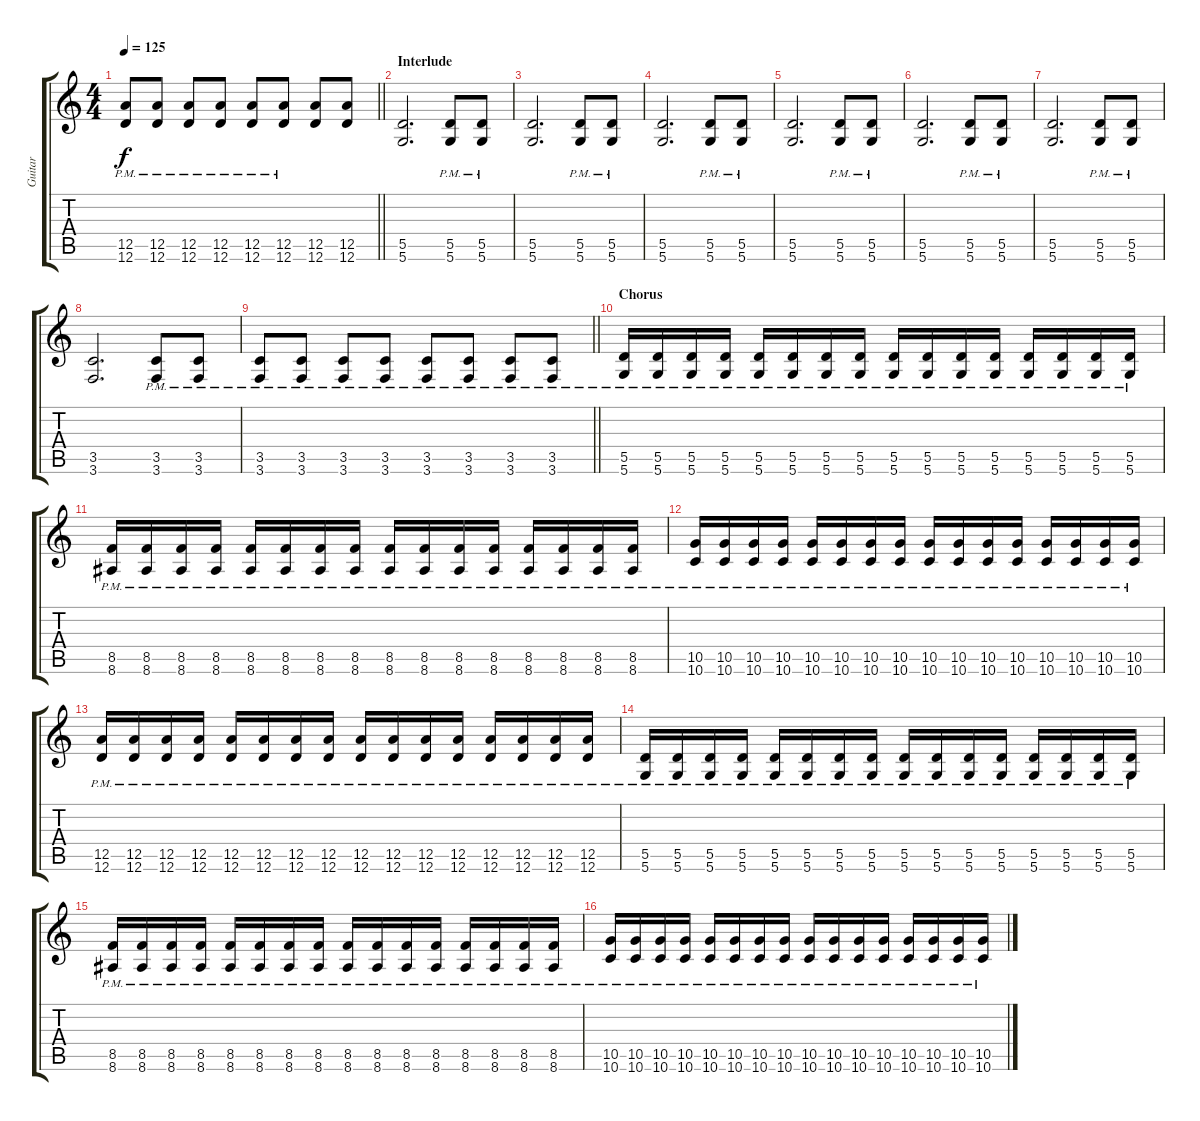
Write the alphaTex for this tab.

\track ("Guitar" "Guitar") {instrument overdrivenguitar}
\staff {score tabs}
\tuning (E4 B3 G3 D3 A2 D2) {hide}
\ts (4 4)
\tempo 125
\clef g2
\barLineRight lightlight
\ks c
(12.5{pm} 12.6{pm}).8{dy f} (12.5{pm} 12.6{pm}).8 (12.5{pm} 12.6{pm}).8 (12.5{pm} 12.6{pm}).8 (12.5{pm} 12.6{pm}).8 (12.5{pm} 12.6{pm}).8 (12.5 12.6).8 (12.5 12.6).8 |
\section ("" "Interlude")
(5.5 5.6).2{d} (5.5{pm} 5.6{pm}).8 (5.5{pm} 5.6{pm}).8 |
(5.5 5.6).2{d} (5.5{pm} 5.6{pm}).8 (5.5{pm} 5.6{pm}).8 |
(5.5 5.6).2{d} (5.5{pm} 5.6{pm}).8 (5.5{pm} 5.6{pm}).8 |
(5.5 5.6).2{d} (5.5{pm} 5.6{pm}).8 (5.5{pm} 5.6{pm}).8 |
(5.5 5.6).2{d} (5.5{pm} 5.6{pm}).8 (5.5{pm} 5.6{pm}).8 |
(5.5 5.6).2{d} (5.5{pm} 5.6{pm}).8 (5.5{pm} 5.6{pm}).8 |
(3.5 3.6).2{d} (3.5{pm} 3.6{pm}).8 (3.5{pm} 3.6{pm}).8 |
\barLineRight lightlight
(3.5{pm} 3.6{pm}).8 (3.5{pm} 3.6{pm}).8 (3.5{pm} 3.6{pm}).8 (3.5{pm} 3.6{pm}).8 (3.5{pm} 3.6{pm}).8 (3.5{pm} 3.6{pm}).8 (3.5{pm} 3.6{pm}).8 (3.5{pm} 3.6{pm}).8 |
\section ("" "Chorus")
(5.5{pm} 5.6{pm}).16 (5.5{pm} 5.6{pm}).16 (5.5{pm} 5.6{pm}).16 (5.5{pm} 5.6{pm}).16 (5.5{pm} 5.6{pm}).16 (5.5{pm} 5.6{pm}).16 (5.5{pm} 5.6{pm}).16 (5.5{pm} 5.6{pm}).16 (5.5{pm} 5.6{pm}).16 (5.5{pm} 5.6{pm}).16 (5.5{pm} 5.6{pm}).16 (5.5{pm} 5.6{pm}).16 (5.5{pm} 5.6{pm}).16 (5.5{pm} 5.6{pm}).16 (5.5{pm} 5.6{pm}).16 (5.5{pm} 5.6{pm}).16 |
(8.5{pm} 8.6{pm}).16 (8.5{pm} 8.6{pm}).16 (8.5{pm} 8.6{pm}).16 (8.5{pm} 8.6{pm}).16 (8.5{pm} 8.6{pm}).16 (8.5{pm} 8.6{pm}).16 (8.5{pm} 8.6{pm}).16 (8.5{pm} 8.6{pm}).16 (8.5{pm} 8.6{pm}).16 (8.5{pm} 8.6{pm}).16 (8.5{pm} 8.6{pm}).16 (8.5{pm} 8.6{pm}).16 (8.5{pm} 8.6{pm}).16 (8.5{pm} 8.6{pm}).16 (8.5{pm} 8.6{pm}).16 (8.5{pm} 8.6{pm}).16 |
(10.5{pm} 10.6{pm}).16 (10.5{pm} 10.6{pm}).16 (10.5{pm} 10.6{pm}).16 (10.5{pm} 10.6{pm}).16 (10.5{pm} 10.6{pm}).16 (10.5{pm} 10.6{pm}).16 (10.5{pm} 10.6{pm}).16 (10.5{pm} 10.6{pm}).16 (10.5{pm} 10.6{pm}).16 (10.5{pm} 10.6{pm}).16 (10.5{pm} 10.6{pm}).16 (10.5{pm} 10.6{pm}).16 (10.5{pm} 10.6{pm}).16 (10.5{pm} 10.6{pm}).16 (10.5{pm} 10.6{pm}).16 (10.5{pm} 10.6{pm}).16 |
(12.5{pm} 12.6{pm}).16 (12.5{pm} 12.6{pm}).16 (12.5{pm} 12.6{pm}).16 (12.5{pm} 12.6{pm}).16 (12.5{pm} 12.6{pm}).16 (12.5{pm} 12.6{pm}).16 (12.5{pm} 12.6{pm}).16 (12.5{pm} 12.6{pm}).16 (12.5{pm} 12.6{pm}).16 (12.5{pm} 12.6{pm}).16 (12.5{pm} 12.6{pm}).16 (12.5{pm} 12.6{pm}).16 (12.5{pm} 12.6{pm}).16 (12.5{pm} 12.6{pm}).16 (12.5{pm} 12.6{pm}).16 (12.5{pm} 12.6{pm}).16 |
(5.5{pm} 5.6{pm}).16 (5.5{pm} 5.6{pm}).16 (5.5{pm} 5.6{pm}).16 (5.5{pm} 5.6{pm}).16 (5.5{pm} 5.6{pm}).16 (5.5{pm} 5.6{pm}).16 (5.5{pm} 5.6{pm}).16 (5.5{pm} 5.6{pm}).16 (5.5{pm} 5.6{pm}).16 (5.5{pm} 5.6{pm}).16 (5.5{pm} 5.6{pm}).16 (5.5{pm} 5.6{pm}).16 (5.5{pm} 5.6{pm}).16 (5.5{pm} 5.6{pm}).16 (5.5{pm} 5.6{pm}).16 (5.5{pm} 5.6{pm}).16 |
(8.5{pm} 8.6{pm}).16 (8.5{pm} 8.6{pm}).16 (8.5{pm} 8.6{pm}).16 (8.5{pm} 8.6{pm}).16 (8.5{pm} 8.6{pm}).16 (8.5{pm} 8.6{pm}).16 (8.5{pm} 8.6{pm}).16 (8.5{pm} 8.6{pm}).16 (8.5{pm} 8.6{pm}).16 (8.5{pm} 8.6{pm}).16 (8.5{pm} 8.6{pm}).16 (8.5{pm} 8.6{pm}).16 (8.5{pm} 8.6{pm}).16 (8.5{pm} 8.6{pm}).16 (8.5{pm} 8.6{pm}).16 (8.5{pm} 8.6{pm}).16 |
(10.5{pm} 10.6{pm}).16 (10.5{pm} 10.6{pm}).16 (10.5{pm} 10.6{pm}).16 (10.5{pm} 10.6{pm}).16 (10.5{pm} 10.6{pm}).16 (10.5{pm} 10.6{pm}).16 (10.5{pm} 10.6{pm}).16 (10.5{pm} 10.6{pm}).16 (10.5{pm} 10.6{pm}).16 (10.5{pm} 10.6{pm}).16 (10.5{pm} 10.6{pm}).16 (10.5{pm} 10.6{pm}).16 (10.5{pm} 10.6{pm}).16 (10.5{pm} 10.6{pm}).16 (10.5{pm} 10.6{pm}).16 (10.5{pm} 10.6{pm}).16
